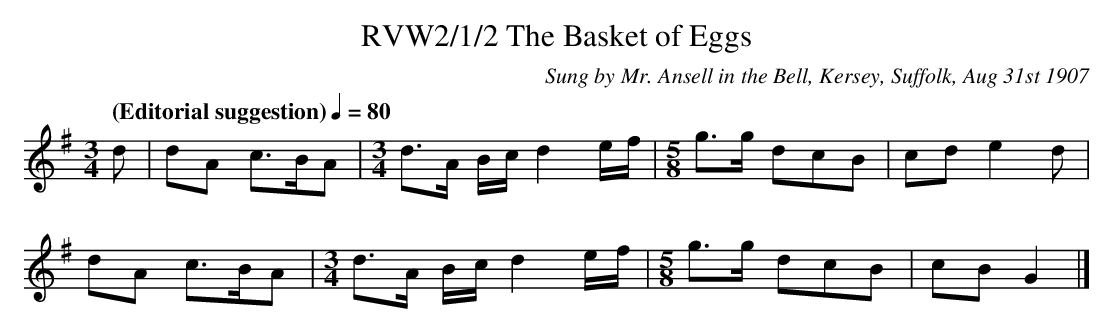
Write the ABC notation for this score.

X:1
T:RVW2/1/2 The Basket of Eggs
C:Sung by Mr. Ansell in the Bell, Kersey, Suffolk, Aug 31st 1907
L:1/8
M:3/4
Q:"(Editorial suggestion)"1/4=80
K:G
d | dA c>BA |[M:3/4] d>A B/c/ d2 e/f/ |[M:5/8] g>g dcB | cd e2 d |
dA c>BA |[M:3/4] d>A B/c/ d2 e/f/ |[M:5/8] g>g dcB | cB G2 |]
